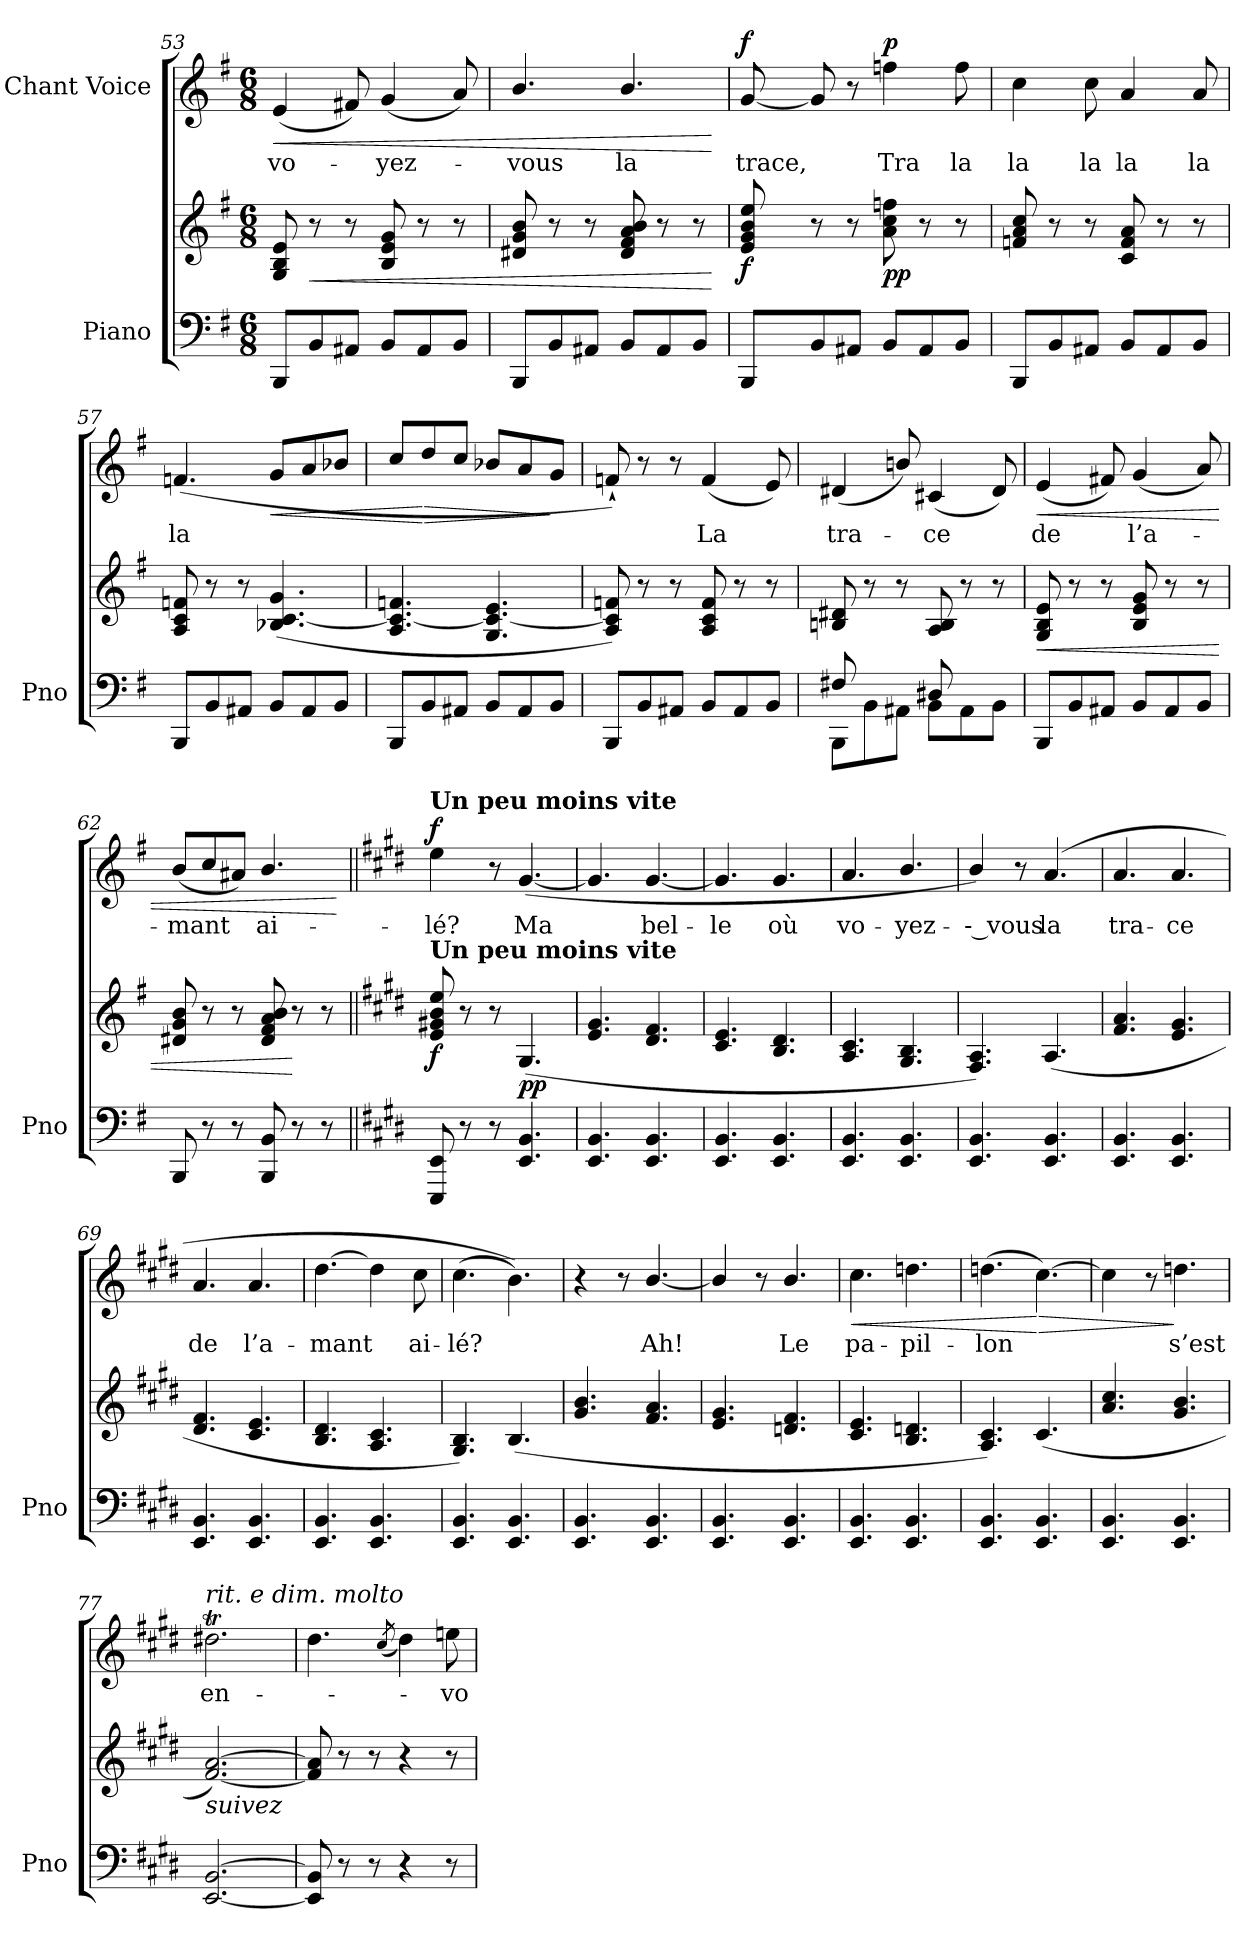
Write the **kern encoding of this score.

**kern	**kern	**dynam	**kern	**text	**dynam
*part2	*part2	*part2	*part1	*part1	*part1
*staff3	*staff2	*staff2/3	*staff1	*staff1	*staff1
*I"Piano	*	*	*I"Chant Voice	*	*
*I'Pno	*	*	*	*	*
*clefF4	*clefG2	*	*clefG2	*	*
*k[f#]	*k[f#]	*	*k[f#]	*	*
*M6/8	*M6/8	*	*M6/8	*	*
=53	=53	=53	=53	=53	=53
!	!	!	!	!	!LO:HP:b
8BBB/L	8G/ 8B/ 8e/	.	(4e/	vo-	<
!	!	!LO:HP:b	!	!	!
8BB/	8r	<	.	.	.
8AA#X/J	8r	.	8f#X/)	.	.
8BB/L	8B/ 8e/ 8g/	.	(4g/	-yez-	.
8AA#/	8r	.	.	.	.
8BB/J	8r	.	8a/)	.	.
=54	=54	=54	=54	=54	=54
8BBB/L	8d#X/ 8g/ 8b/	.	4.b/	-vous	.
8BB/	8r	.	.	.	.
8AA#X/J	8r	.	.	.	.
8BB/L	8d#/ 8f#/ 8a/ 8b/	.	4.b/	la	.
8AA#/	8r	.	.	.	.
8BB/J	8r	.	.	.	.
.	.	[	.	.	[
=55	=55	=55	=55	=55	=55
!	!	!LO:DY:b	!	!	!LO:DY:a
8BBB/L	8e/ 8g/ 8b/ 8ee/	f	[8g/	trace,	f
8BB/	8r	.	8g/]	.	.
8AA#X/J	8r	.	8r	.	.
!	!	!LO:DY:b	!	!	!LO:DY:a
8BB/L	8a\ 8cc\ 8ffn\	pp	4ffn\	Tra	p
8AA#/	8r	.	.	.	.
8BB/J	8r	.	8ff\	la	.
=56	=56	=56	=56	=56	=56
8BBB/L	8fn/ 8a/ 8cc/	.	4cc\	la	.
8BB/	8r	.	.	.	.
8AA#X/J	8r	.	8cc\	la	.
8BB/L	8c/ 8f/ 8a/	.	4a/	la	.
8AA#/	8r	.	.	.	.
8BB/J	8r	.	8a/	la	.
=57	=57	=57	=57	=57	=57
8BBB/L	8A/ 8c/ 8fn/	.	(4.fn/	la	.
8BB/	8r	.	.	.	.
8AA#X/J	8r	.	.	.	.
!	!	!	!	!	!LO:HP:b
8BB/L	(4.B-X/ [<4.c/ 4.g/	.	8g/L	.	<
8AA#/	.	.	8a/	.	.
8BB/J	.	.	8b-X/J	.	.
=58	=58	=58	=58	=58	=58
8BBB/L	4.A/ 4.c/_ 4.fn/	.	8cc/L	.	.
!	!	!	!	!	!LO:HP:n=1:b
8BB/	.	.	8dd/	.	[ >
8AA#X/J	.	.	8cc/J	.	.
8BB/L	4.G/ 4.c/_ 4.e/	.	8b-X/L	.	.
8AA#/	.	.	8a/	.	.
8BB/J	.	.	8g/J	.	]
=59	=59	=59	=59	=59	=59
8BBB/L	8A/ 8c/] 8fn/)	.	8fn`/)	.	.
8BB/	8r	.	8r	.	.
8AA#X/J	8r	.	8r	.	.
8BB/L	8A/ 8c/ 8f/	.	(4f/	La	.
8AA#/	8r	.	.	.	.
8BB/J	8r	.	8e/)	.	.
=60	=60	=60	=60	=60	=60
*^	*	*	*	*	*
8F#X/	8BBB\L	8Bn/ 8d#X/	.	(4d#X/	tra-	.
8ryy	8BB\	8r	.	.	.	.
8ryy	8AA#X\J	8r	.	8bn/)	.	.
8D#X/	8BB\L	8A/ 8B/	.	(4c#X/	-ce	.
8ryy	8AA#\	8r	.	.	.	.
8ryy	8BB\J	8r	.	8d#/)	.	.
=61	=61	=61	=61	=61	=61	=61
!	!	!	!LO:HP:b	!	!	!LO:HP:b
*v	*v	*	*	*	*	*
8BBB/L	8G/ 8B/ 8e/	<	(4e/	-de	<
8BB/	8r	.	.	.	.
8AA#X/J	8r	.	8f#X/)	.	.
8BB/L	8B/ 8e/ 8g/	.	(4g/	l’a-	.
8AA#/	8r	.	.	.	.
8BB/J	8r	.	8a/)	.	.
=62	=62	=62	=62	=62	=62
8BBB/	8d#X/ 8g/ 8b/	.	(8b/L	-mant	.
8r	8r	.	8cc/	.	.
8r	8r	.	8a#X/J)	.	.
8BBB/ 8BB/	8d#/ 8f#/ 8a/ 8b/	.	4.b/	ai-	.
8r	8r	[	.	.	.
8r	8r	.	.	.	.
.	.	.	.	.	[
=63||	=63||	=63||	=63||	=63||	=63||
*k[f#c#g#d#]	*k[f#c#g#d#]	*	*k[f#c#g#d#]	*	*
*	*	*	*MM198	*	*
!	!	!	!LO:TX:a:B:t=Un peu moins vite	!	!
!	!LO:TX:a:B:t=Un peu moins vite	!	!	!	!
!	!	!LO:DY:b	!	!	!LO:DY:a
8EEE/ 8EE/	8e/ 8g#X/ 8b/ 8ee/	f	4ee\	-lé?	f
8r	8r	.	.	.	.
8r	8r	.	8r	.	.
!	!	!LO:DY:b	!	!	!LO:DY:a
!	!	!	!	!	!LO:DY:n=1:a
4.EE/ 4.BB/	(<4.G#/	pp	([4.g#/	Ma	p other-dynamics
=64	=64	=64	=64	=64	=64
4.EE/ 4.BB/	4.e/ 4.g#/	.	4.g#/]	.	.
4.EE/ 4.BB/	4.d#/ 4.f#/	.	[4.g#/	bel-	.
=65	=65	=65	=65	=65	=65
4.EE/ 4.BB/	4.c#/ 4.e/	.	4.g#/]	-le	.
4.EE/ 4.BB/	4.B/ 4.d#/	.	4.g#/	où	.
=66	=66	=66	=66	=66	=66
4.EE/ 4.BB/	4.A/ 4.c#/	.	4.a/	vo-	.
4.EE/ 4.BB/	4.G#/ 4.B/	.	4.b/	-yez-	.
=67	=67	=67	=67	=67	=67
4.EE/ 4.BB/	4.F#/ 4.A/)	.	4b/)	-- vous	.
.	.	.	8r	.	.
4.EE/ 4.BB/	(<4.A/	.	(4.a/	la	.
=68	=68	=68	=68	=68	=68
4.EE/ 4.BB/	4.f#/ 4.a/	.	4.a/	tra-	.
4.EE/ 4.BB/	4.e/ 4.g#/	.	4.a/	-ce	.
=69	=69	=69	=69	=69	=69
4.EE/ 4.BB/	4.d#/ 4.f#/	.	4.a/	de	.
4.EE/ 4.BB/	4.c#/ 4.e/	.	4.a/	l’a-	.
=70	=70	=70	=70	=70	=70
4.EE/ 4.BB/	4.B/ 4.d#/	.	[4.dd#\	-mant	.
4.EE/ 4.BB/	4.A/ 4.c#/	.	4dd#\]	.	.
.	.	.	8cc#\	ai-	.
=71	=71	=71	=71	=71	=71
4.EE/ 4.BB/	4.G#/ 4.B/)	.	(4.cc#\	-lé?	.
4.EE/ 4.BB/	(<4.B/	.	4.b\))	.	.
=72	=72	=72	=72	=72	=72
4.EE/ 4.BB/	4.g#/ 4.b/	.	4r	.	.
.	.	.	8r	.	.
4.EE/ 4.BB/	4.f#/ 4.a/	.	[4.b/	Ah!	.
=73	=73	=73	=73	=73	=73
4.EE/ 4.BB/	4.e/ 4.g#/	.	4b/]	.	.
.	.	.	8r	.	.
4.EE/ 4.BB/	4.dn/ 4.f#/	.	4.b/	Le	.
=74	=74	=74	=74	=74	=74
!	!	!	!	!	!LO:HP:b
4.EE/ 4.BB/	4.c#/ 4.e/	.	4.cc#\	pa-	<
4.EE/ 4.BB/	4.B/ 4.dn/	.	4.ddn\	-pil-	.
=75	=75	=75	=75	=75	=75
4.EE/ 4.BB/	4.A/ 4.c#/)	.	(4.ddn\	-lon	.
!	!	!	!	!	!LO:HP:n=1:b
4.EE/ 4.BB/	(<4.c#/	.	[4.cc#\)	.	[ >
=76	=76	=76	=76	=76	=76
4.EE/ 4.BB/	4.a/ 4.cc#/	.	4cc#\]	.	.
.	.	.	8r	.	.
4.EE/ 4.BB/	4.g#/ 4.b/	.	4.ddn\	s’est	]
=77	=77	=77	=77	=77	=77
!	!	!	!LO:TX:a:i:t=rit. e dim. molto	!	!
!	!LO:TX:b:i:t=suivez	!	!	!	!
[2.EE/ [2.BB/	[2.f#/ [2.a/)	.	2.dd#Xt\	en-	.
=78	=78	=78	=78	=78	=78
8EE/] 8BB/]	8f#/] 8a/]	.	4.dd#TTT\	.	.
8r	8r	.	.	.	.
8r	8r	.	.	.	.
.	.	.	(8qcc#/	.	.
4r	4r	.	4dd#\)	.	.
8r	8r	.	8een\	-vo-	.
=	=	=	=	=	=
*-	*-	*-	*-	*-	*-
